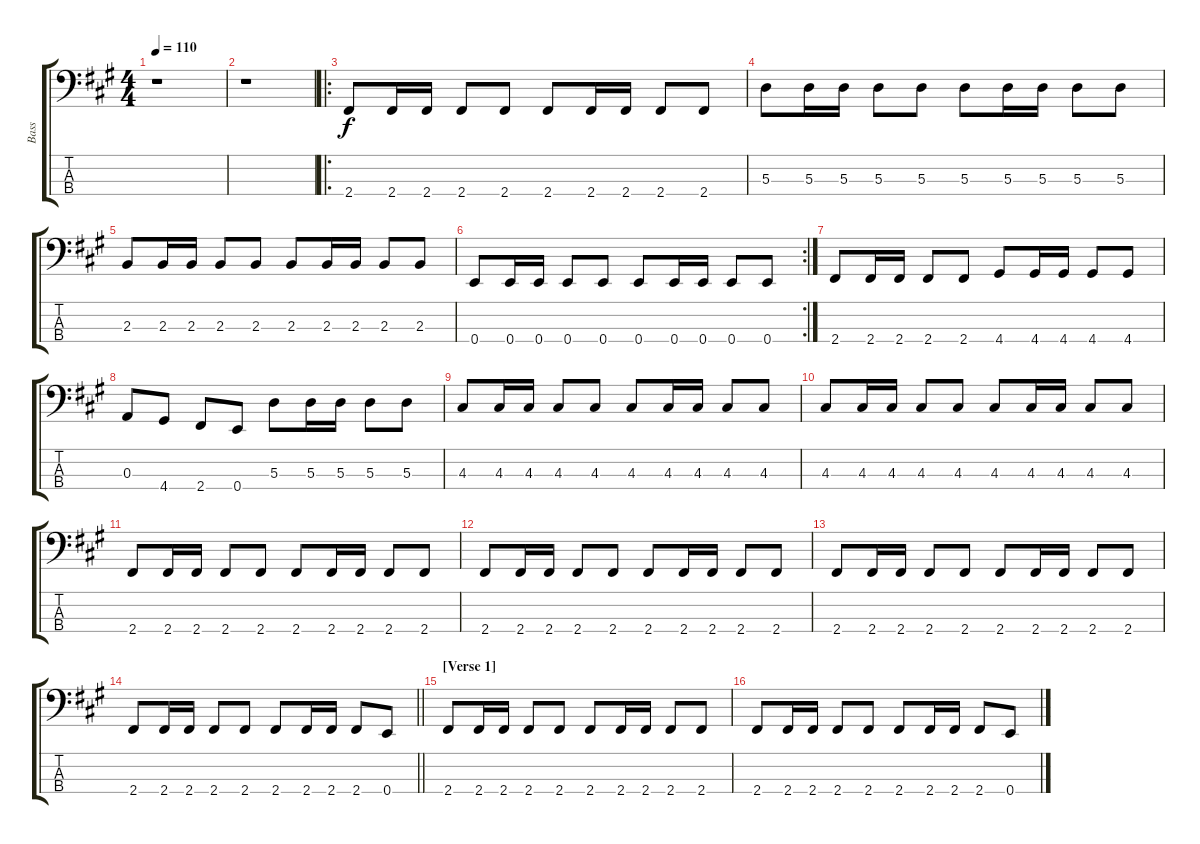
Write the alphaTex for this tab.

\track ("Bass" "Bass") {instrument electricbassfinger}
\staff {score tabs}
\tuning (G2 D2 A1 E1) {hide}
\ts (4 4)
\tempo 110
\clef f4
\ks a
r.1{dy f} |
r.1 |
\ro
2.4.8 2.4.16 2.4.16 2.4.8 2.4.8 2.4.8 2.4.16 2.4.16 2.4.8 2.4.8 |
5.3.8 5.3.16 5.3.16 5.3.8 5.3.8 5.3.8 5.3.16 5.3.16 5.3.8 5.3.8 |
2.3.8 2.3.16 2.3.16 2.3.8 2.3.8 2.3.8 2.3.16 2.3.16 2.3.8 2.3.8 |
\rc 2
0.4.8 0.4.16 0.4.16 0.4.8 0.4.8 0.4.8 0.4.16 0.4.16 0.4.8 0.4.8 |
2.4.8 2.4.16 2.4.16 2.4.8 2.4.8 4.4.8 4.4.16 4.4.16 4.4.8 4.4.8 |
0.3.8 4.4.8 2.4.8 0.4.8 5.3.8 5.3.16 5.3.16 5.3.8 5.3.8 |
4.3.8 4.3.16 4.3.16 4.3.8 4.3.8 4.3.8 4.3.16 4.3.16 4.3.8 4.3.8 |
4.3.8 4.3.16 4.3.16 4.3.8 4.3.8 4.3.8 4.3.16 4.3.16 4.3.8 4.3.8 |
2.4.8 2.4.16 2.4.16 2.4.8 2.4.8 2.4.8 2.4.16 2.4.16 2.4.8 2.4.8 |
2.4.8 2.4.16 2.4.16 2.4.8 2.4.8 2.4.8 2.4.16 2.4.16 2.4.8 2.4.8 |
2.4.8 2.4.16 2.4.16 2.4.8 2.4.8 2.4.8 2.4.16 2.4.16 2.4.8 2.4.8 |
\barLineRight lightlight
2.4.8 2.4.16 2.4.16 2.4.8 2.4.8 2.4.8 2.4.16 2.4.16 2.4.8 0.4.8 |
\section ("" "[Verse 1]")
2.4.8 2.4.16 2.4.16 2.4.8 2.4.8 2.4.8 2.4.16 2.4.16 2.4.8 2.4.8 |
2.4.8 2.4.16 2.4.16 2.4.8 2.4.8 2.4.8 2.4.16 2.4.16 2.4.8 0.4.8
